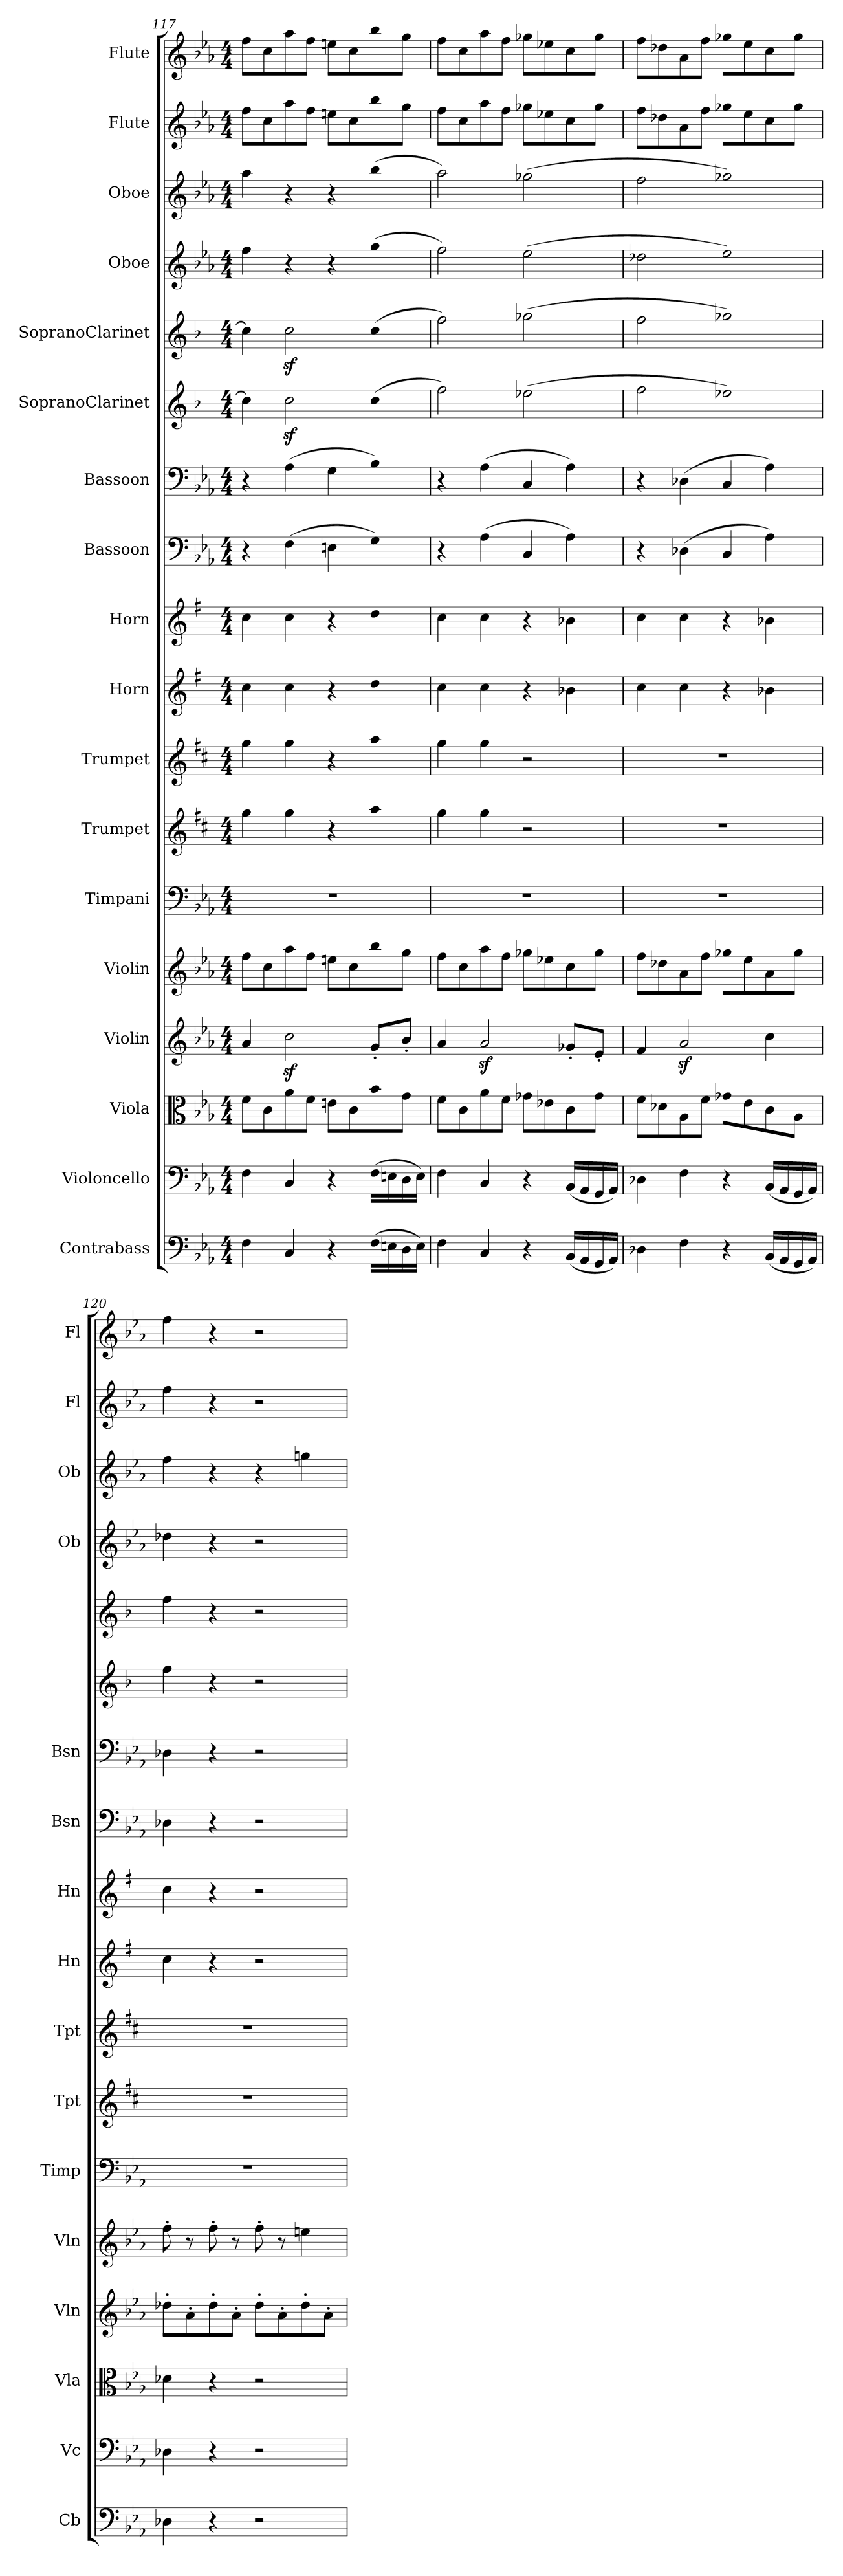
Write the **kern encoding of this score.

**kern	**kern	**kern	**kern	**kern	**kern	**kern	**kern	**kern	**kern	**kern	**kern	**kern	**kern	**kern	**kern	**kern	**kern
*part18	*part17	*part16	*part15	*part14	*part13	*part12	*part11	*part10	*part9	*part8	*part7	*part6	*part5	*part4	*part3	*part2	*part1
*staff18	*staff17	*staff16	*staff15	*staff14	*staff13	*staff12	*staff11	*staff10	*staff9	*staff8	*staff7	*staff6	*staff5	*staff4	*staff3	*staff2	*staff1
*I"Contrabass	*I"Violoncello	*I"Viola	*I"Violin	*I"Violin	*I"Timpani	*I"Trumpet	*I"Trumpet	*I"Horn	*I"Horn	*I"Bassoon	*I"Bassoon	*I"SopranoClarinet	*I"SopranoClarinet	*I"Oboe	*I"Oboe	*I"Flute	*I"Flute
*I'Cb	*I'Vc	*I'Vla	*I'Vln	*I'Vln	*I'Timp	*I'Tpt	*I'Tpt	*I'Hn	*I'Hn	*I'Bsn	*I'Bsn	*	*	*I'Ob	*I'Ob	*I'Fl	*I'Fl
*clefF4	*clefF4	*clefC3	*clefG2	*clefG2	*clefF4	*clefG2	*clefG2	*clefG2	*clefG2	*clefF4	*clefF4	*clefG2	*clefG2	*clefG2	*clefG2	*clefG2	*clefG2
*ITrd7c12	*	*	*	*	*	*ITrd1c2	*ITrd1c2	*ITrd4c7	*ITrd4c7	*	*	*	*	*	*	*	*
*k[b-e-a-]	*k[b-e-a-]	*k[b-e-a-]	*k[b-e-a-]	*k[b-e-a-]	*k[b-e-a-]	*k[]	*k[]	*k[]	*k[]	*k[b-e-a-]	*k[b-e-a-]	*k[b-]	*k[b-]	*k[b-e-a-]	*k[b-e-a-]	*k[b-e-a-]	*k[b-e-a-]
*M4/4	*M4/4	*M4/4	*M4/4	*M4/4	*M4/4	*M4/4	*M4/4	*M4/4	*M4/4	*M4/4	*M4/4	*M4/4	*M4/4	*M4/4	*M4/4	*M4/4	*M4/4
=117	=117	=117	=117	=117	=117	=117	=117	=117	=117	=117	=117	=117	=117	=117	=117	=117	=117
4FF\	4F\	8f\L	4a-/	8ff\L	1r	4ff\	4ff\	4f\	4f\	4r	4r	4cc\]	4cc\]	4ff\	4aa-\	8ff\L	8ff\L
.	.	8c\	.	8cc\	.	.	.	.	.	.	.	.	.	.	.	8cc\	8cc\
4CC/	4C/	8a-\	2ccz<\	8aa-\	.	4ff\	4ff\	4f\	4f\	(>4F\	(>4A-\	2ccz<\	2ccz<\	4r	4r	8aa-\	8aa-\
.	.	8f\J	.	8ff\J	.	.	.	.	.	.	.	.	.	.	.	8ff\J	8ff\J
4r	4r	8en\L	.	8een\L	.	4r	4r	4r	4r	4En\	4G\	.	.	4r	4r	8een\L	8een\L
.	.	8c\	.	8cc\	.	.	.	.	.	.	.	.	.	.	.	8cc\	8cc\
(>16FF\LL	(>16F\LL	8b-\	8g'/L	8bb-\	.	4gg\	4gg\	4g\	4g\	4G\)	4B-\)	(>4cc\	(>4cc\	(>4gg\	(>4bb-\	8bb-\	8bb-\
16EEn\	16En\	.	.	.	.	.	.	.	.	.	.	.	.	.	.	.	.
16DD\	16D\	8g\J	8b-'/J	8gg\J	.	.	.	.	.	.	.	.	.	.	.	8gg\J	8gg\J
16EE\JJ)	16E\JJ)	.	.	.	.	.	.	.	.	.	.	.	.	.	.	.	.
=118	=118	=118	=118	=118	=118	=118	=118	=118	=118	=118	=118	=118	=118	=118	=118	=118	=118
4FF\	4F\	8f\L	4a-/	8ff\L	1r	4ff\	4ff\	4f\	4f\	4r	4r	2ff\)	2ff\)	2ff\)	2aa-\)	8ff\L	8ff\L
.	.	8c\	.	8cc\	.	.	.	.	.	.	.	.	.	.	.	8cc\	8cc\
4CC/	4C/	8a-\	2a-z</	8aa-\	.	4ff\	4ff\	4f\	4f\	(>4A-\	(>4A-\	.	.	.	.	8aa-\	8aa-\
.	.	8f\J	.	8ff\J	.	.	.	.	.	.	.	.	.	.	.	8ff\J	8ff\J
4r	4r	8g-X\L	.	8gg-X\L	.	2r	2r	4r	4r	4C/	4C/	(>2ee-X\	(>2gg-X\	(>2ee-\	(>2gg-X\	8gg-X\L	8gg-X\L
.	.	8e-X\	.	8ee-X\	.	.	.	.	.	.	.	.	.	.	.	8ee-X\	8ee-X\
(<16BBB-/LL	(<16BB-/LL	8c\	8g-X'/L	8cc\	.	.	.	4e-X\	4e-X\	4A-\)	4A-\)	.	.	.	.	8cc\	8cc\
16AAA-/	16AA-/	.	.	.	.	.	.	.	.	.	.	.	.	.	.	.	.
16GGG/	16GG/	8g-\J	8e-'/J	8gg-\J	.	.	.	.	.	.	.	.	.	.	.	8gg-\J	8gg-\J
16AAA-/JJ)	16AA-/JJ)	.	.	.	.	.	.	.	.	.	.	.	.	.	.	.	.
=119	=119	=119	=119	=119	=119	=119	=119	=119	=119	=119	=119	=119	=119	=119	=119	=119	=119
4DD-X\	4D-X\	8f\L	4f/	8ff\L	1r	1r	1r	4f\	4f\	4r	4r	2ff\	2ff\	2dd-X\	2ff\	8ff\L	8ff\L
.	.	8d-X\	.	8dd-X\	.	.	.	.	.	.	.	.	.	.	.	8dd-X\	8dd-X\
4FF\	4F\	8A-\	2a-z</	8a-\	.	.	.	4f\	4f\	(>4D-X\	(>4D-X\	.	.	.	.	8a-\	8a-\
.	.	8f\J	.	8ff\J	.	.	.	.	.	.	.	.	.	.	.	8ff\J	8ff\J
4r	4r	8g-X\L	.	8gg-X\L	.	.	.	4r	4r	4C/	4C/	2ee-X\)	2gg-X\)	2ee-\)	2gg-X\)	8gg-X\L	8gg-X\L
.	.	8e-\	.	8ee-\	.	.	.	.	.	.	.	.	.	.	.	8ee-\	8ee-\
(<16BBB-/LL	(<16BB-/LL	8c\	4cc\	8a-\	.	.	.	4e-X\	4e-X\	4A-\)	4A-\)	.	.	.	.	8cc\	8cc\
16AAA-/	16AA-/	.	.	.	.	.	.	.	.	.	.	.	.	.	.	.	.
16GGG/	16GG/	8A-\J	.	8gg-\J	.	.	.	.	.	.	.	.	.	.	.	8gg-\J	8gg-\J
16AAA-/JJ)	16AA-/JJ)	.	.	.	.	.	.	.	.	.	.	.	.	.	.	.	.
=120	=120	=120	=120	=120	=120	=120	=120	=120	=120	=120	=120	=120	=120	=120	=120	=120	=120
4DD-X\	4D-X\	4d-X\	8dd-X'\L	8ff'\	1r	1r	1r	4f\	4f\	4D-X\	4D-X\	4ff\	4ff\	4dd-X\	4ff\	4ff\	4ff\
.	.	.	8a-'\	8r	.	.	.	.	.	.	.	.	.	.	.	.	.
4r	4r	4r	8dd-'\	8ff'\	.	.	.	4r	4r	4r	4r	4r	4r	4r	4r	4r	4r
.	.	.	8a-'\J	8r	.	.	.	.	.	.	.	.	.	.	.	.	.
2r	2r	2r	8dd-'\L	8ff'\	.	.	.	2r	2r	2r	2r	2r	2r	2r	4r	2r	2r
.	.	.	8a-'\	8r	.	.	.	.	.	.	.	.	.	.	.	.	.
.	.	.	8dd-'\	4een\	.	.	.	.	.	.	.	.	.	.	4ggn\	.	.
.	.	.	8a-'\J	.	.	.	.	.	.	.	.	.	.	.	.	.	.
=	=	=	=	=	=	=	=	=	=	=	=	=	=	=	=	=	=
*-	*-	*-	*-	*-	*-	*-	*-	*-	*-	*-	*-	*-	*-	*-	*-	*-	*-
